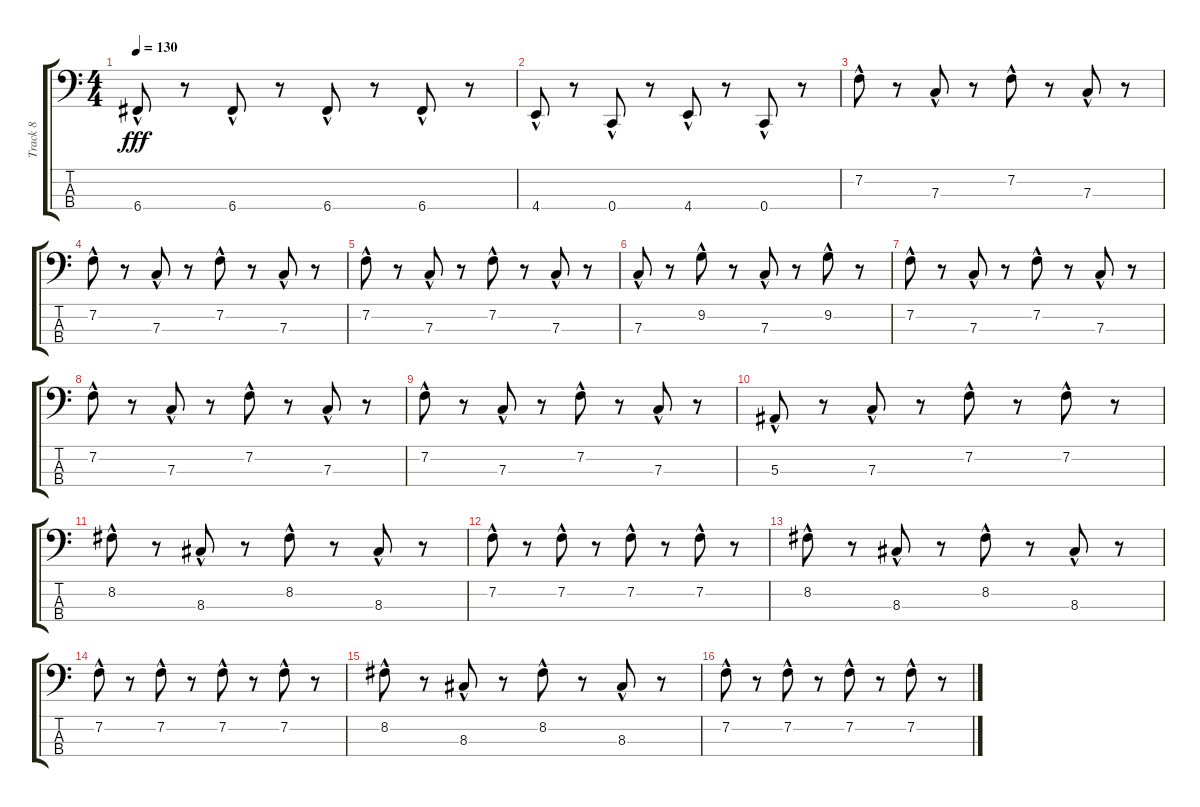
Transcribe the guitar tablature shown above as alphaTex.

\track ("Track 8" "Track 8") {instrument electricbassfinger bank 255}
\staff {score tabs}
\tuning (Eb2 Bb1 F1 C1) {hide}
\ts (4 4)
\tempo 130
\clef f4
\ks c
6.4{hac}.8{dy fff} r.8 6.4{hac}.8 r.8 6.4{hac}.8 r.8 6.4{hac}.8 r.8 |
4.4{hac}.8 r.8 0.4{hac}.8 r.8 4.4{hac}.8 r.8 0.4{hac}.8 r.8 |
7.2{hac}.8 r.8 7.3{hac}.8 r.8 7.2{hac}.8 r.8 7.3{hac}.8 r.8 |
7.2{hac}.8 r.8 7.3{hac}.8 r.8 7.2{hac}.8 r.8 7.3{hac}.8 r.8 |
7.2{hac}.8 r.8 7.3{hac}.8 r.8 7.2{hac}.8 r.8 7.3{hac}.8 r.8 |
7.3{hac}.8 r.8 9.2{hac}.8 r.8 7.3{hac}.8 r.8 9.2{hac}.8 r.8 |
7.2{hac}.8 r.8 7.3{hac}.8 r.8 7.2{hac}.8 r.8 7.3{hac}.8 r.8 |
7.2{hac}.8 r.8 7.3{hac}.8 r.8 7.2{hac}.8 r.8 7.3{hac}.8 r.8 |
7.2{hac}.8 r.8 7.3{hac}.8 r.8 7.2{hac}.8 r.8 7.3{hac}.8 r.8 |
5.3{hac}.8 r.8 7.3{hac}.8 r.8 7.2{hac}.8 r.8 7.2{hac}.8 r.8 |
8.2{hac}.8 r.8 8.3{hac}.8 r.8 8.2{hac}.8 r.8 8.3{hac}.8 r.8 |
7.2{hac}.8 r.8 7.2{hac}.8 r.8 7.2{hac}.8 r.8 7.2{hac}.8 r.8 |
8.2{hac}.8 r.8 8.3{hac}.8 r.8 8.2{hac}.8 r.8 8.3{hac}.8 r.8 |
7.2{hac}.8 r.8 7.2{hac}.8 r.8 7.2{hac}.8 r.8 7.2{hac}.8 r.8 |
8.2{hac}.8 r.8 8.3{hac}.8 r.8 8.2{hac}.8 r.8 8.3{hac}.8 r.8 |
7.2{hac}.8 r.8 7.2{hac}.8 r.8 7.2{hac}.8 r.8 7.2{hac}.8 r.8
